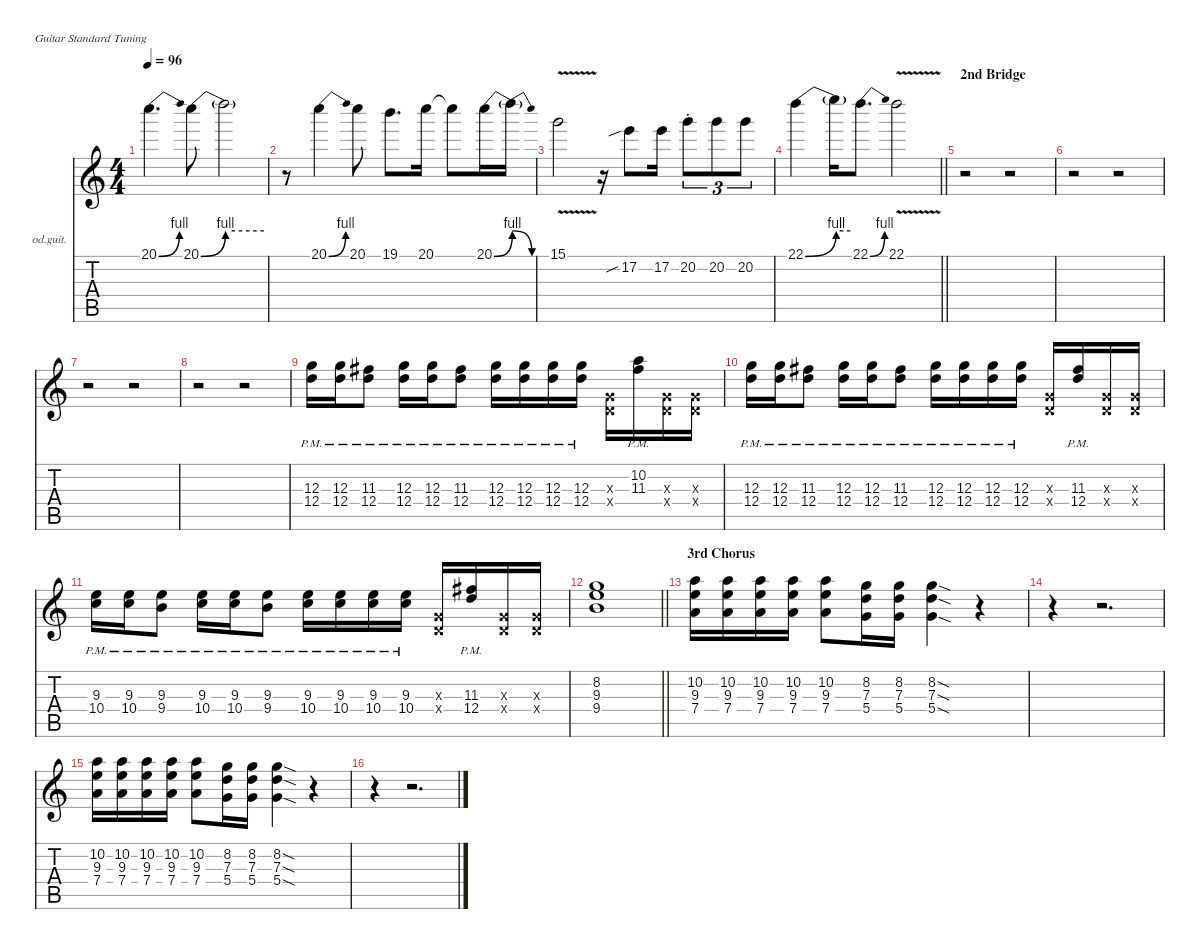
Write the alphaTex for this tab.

\defaultSystemsLayout 4
\hideDynamics
\bracketExtendMode nobrackets
\firstSystemTrackNameOrientation horizontal
\otherSystemsTrackNameOrientation horizontal
\track ("Guitar 1" "od.guit.") {instrument overdrivenguitar}
\staff {score tabs}
\tuning (E4 B3 G3 D3 A2 E2)
\ts (4 4)
\tempo 96
\clef g2
\ks c
20.1{be (bend 0 0 30 4)}.4{d dy f beam Down} 20.1{be (bend 0 0 60 4)}.8{beam Down} 20.1{be (hold 0 4 60 4) t}.2{beam Down} |
r.8{beam Down} 20.1{be (bend 0 0 30 4)}.4{beam Down} 20.1.8{beam Down} 19.1.8{d beam Down} 20.1.16{beam Down} 20.1{t}.8{beam Down} 20.1{be (bend 0 0 60 4)}.16{beam Down} 20.1{be (release 0 4 60 0) t}.16{beam Down} |
15.1{v}.2{beam Down} r.16{beam Down} 17.2{sib}.8{beam Down} 17.2.16{beam Down} 20.2{st}.8{tu (3 2) beam Down} 20.2.8{tu (3 2) beam Down} 20.2.8{tu (3 2) beam Down} |
\barLineRight lightlight
22.1{be (bend 0 0 60 4)}.4{beam Down} 22.1{be (hold 0 4 60 4) t}.16{beam Down} 22.1{be (bend 0 0 30 4)}.8{d beam Down} 22.1{v}.2{beam Down} |
\section ("" "2nd Bridge")
r.2{beam Down} r.2{beam Down} |
r.2{beam Down} r.2{beam Down} |
r.2{beam Down} r.2{beam Down} |
r.2{beam Down} r.2{beam Down} |
(12.3{pm} 12.4{pm}).16{beam Down} (12.3{pm} 12.4{pm}).16{beam Down} (11.3{pm acc #} 12.4{pm}).8{beam Down} (12.3{pm} 12.4{pm}).16{beam Down} (12.3{pm} 12.4{pm}).16{beam Down} (11.3{pm acc #} 12.4{pm}).8{beam Down} (12.3{pm} 12.4{pm}).16{beam Down} (12.3{pm} 12.4{pm}).16{beam Down} (12.3{pm} 12.4{pm}).16{beam Down} (12.3{pm} 12.4{pm}).16{beam Down} (0.3{x} 0.4{x}).16{beam Down} (10.2{pm} 11.3{pm acc #}).16{beam Down} (0.3{x} 0.4{x}).16{beam Down} (0.3{x} 0.4{x}).16{beam Down} |
(12.3{pm} 12.4{pm}).16{beam Down} (12.3{pm} 12.4{pm}).16{beam Down} (11.3{pm acc #} 12.4{pm}).8{beam Down} (12.3{pm} 12.4{pm}).16{beam Down} (12.3{pm} 12.4{pm}).16{beam Down} (11.3{pm acc #} 12.4{pm}).8{beam Down} (12.3{pm} 12.4{pm}).16{beam Down} (12.3{pm} 12.4{pm}).16{beam Down} (12.3{pm} 12.4{pm}).16{beam Down} (12.3{pm} 12.4{pm}).16{beam Down} (0.3{x} 0.4{x}).16{beam Up} (11.3{pm acc #} 12.4{pm}).16{beam Up} (0.3{x} 0.4{x}).16{beam Up} (0.3{x} 0.4{x}).16{beam Up} |
(9.3{pm} 10.4{pm}).16{beam Down} (9.3{pm} 10.4{pm}).16{beam Down} (9.3{pm} 9.4{pm}).8{beam Down} (9.3{pm} 10.4{pm}).16{beam Down} (9.3{pm} 10.4{pm}).16{beam Down} (9.3{pm} 9.4{pm}).8{beam Down} (9.3{pm} 10.4{pm}).16{beam Down} (9.3{pm} 10.4{pm}).16{beam Down} (9.3{pm} 10.4{pm}).16{beam Down} (9.3{pm} 10.4{pm}).16{beam Down} (0.3{x} 0.4{x}).16{beam Up} (11.3{pm acc #} 12.4{pm}).16{beam Up} (0.3{x} 0.4{x}).16{beam Up} (0.3{x} 0.4{x}).16{beam Up} |
\barLineRight lightlight
(8.2 9.3 9.4).1{beam Down} |
\section ("" "3rd Chorus")
(10.2 9.3 7.4).16{beam Down} (10.2 9.3 7.4).16{beam Down} (10.2 9.3 7.4).16{beam Down} (10.2 9.3 7.4).16{beam Down} (10.2 9.3 7.4).8{beam Down} (8.2 7.3 5.4).16{beam Down} (8.2 7.3 5.4).16{beam Down} (8.2{sod} 7.3{sod} 5.4{sod}).4{beam Down} r.4{beam Down} |
r.4{beam Down} r.2{d beam Down} |
(10.2 9.3 7.4).16{beam Down} (10.2 9.3 7.4).16{beam Down} (10.2 9.3 7.4).16{beam Down} (10.2 9.3 7.4).16{beam Down} (10.2 9.3 7.4).8{beam Down} (8.2 7.3 5.4).16{beam Down} (8.2 7.3 5.4).16{beam Down} (8.2{sod} 7.3{sod} 5.4{sod}).4{beam Down} r.4{beam Down} |
r.4{beam Down} r.2{d beam Down}
